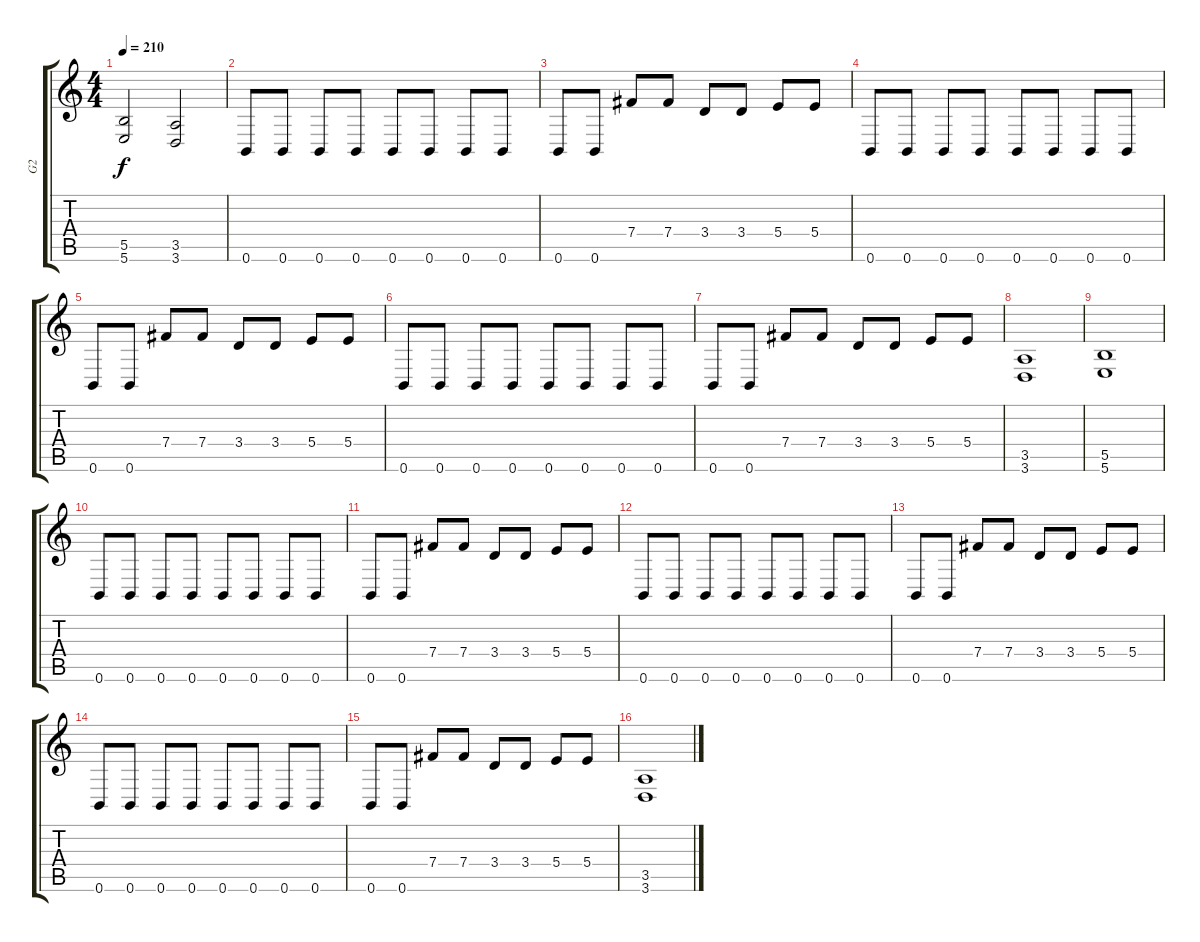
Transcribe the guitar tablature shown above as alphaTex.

\track ("G2" "G2") {instrument distortionguitar}
\staff {score tabs}
\tuning (Db4 Ab3 E3 B2 Gb2 B1) {hide}
\ts (4 4)
\tempo 210
\clef g2
\ks c
(5.5 5.6).2{dy f} (3.5 3.6).2 |
0.6.8 0.6.8 0.6.8 0.6.8 0.6.8 0.6.8 0.6.8 0.6.8 |
0.6.8 0.6.8 7.4.8 7.4.8 3.4.8 3.4.8 5.4.8 5.4.8 |
0.6.8 0.6.8 0.6.8 0.6.8 0.6.8 0.6.8 0.6.8 0.6.8 |
0.6.8 0.6.8 7.4.8 7.4.8 3.4.8 3.4.8 5.4.8 5.4.8 |
0.6.8 0.6.8 0.6.8 0.6.8 0.6.8 0.6.8 0.6.8 0.6.8 |
0.6.8 0.6.8 7.4.8 7.4.8 3.4.8 3.4.8 5.4.8 5.4.8 |
(3.5 3.6).1 |
(5.5 5.6).1 |
0.6.8 0.6.8 0.6.8 0.6.8 0.6.8 0.6.8 0.6.8 0.6.8 |
0.6.8 0.6.8 7.4.8 7.4.8 3.4.8 3.4.8 5.4.8 5.4.8 |
0.6.8 0.6.8 0.6.8 0.6.8 0.6.8 0.6.8 0.6.8 0.6.8 |
0.6.8 0.6.8 7.4.8 7.4.8 3.4.8 3.4.8 5.4.8 5.4.8 |
0.6.8 0.6.8 0.6.8 0.6.8 0.6.8 0.6.8 0.6.8 0.6.8 |
0.6.8 0.6.8 7.4.8 7.4.8 3.4.8 3.4.8 5.4.8 5.4.8 |
(3.5 3.6).1
